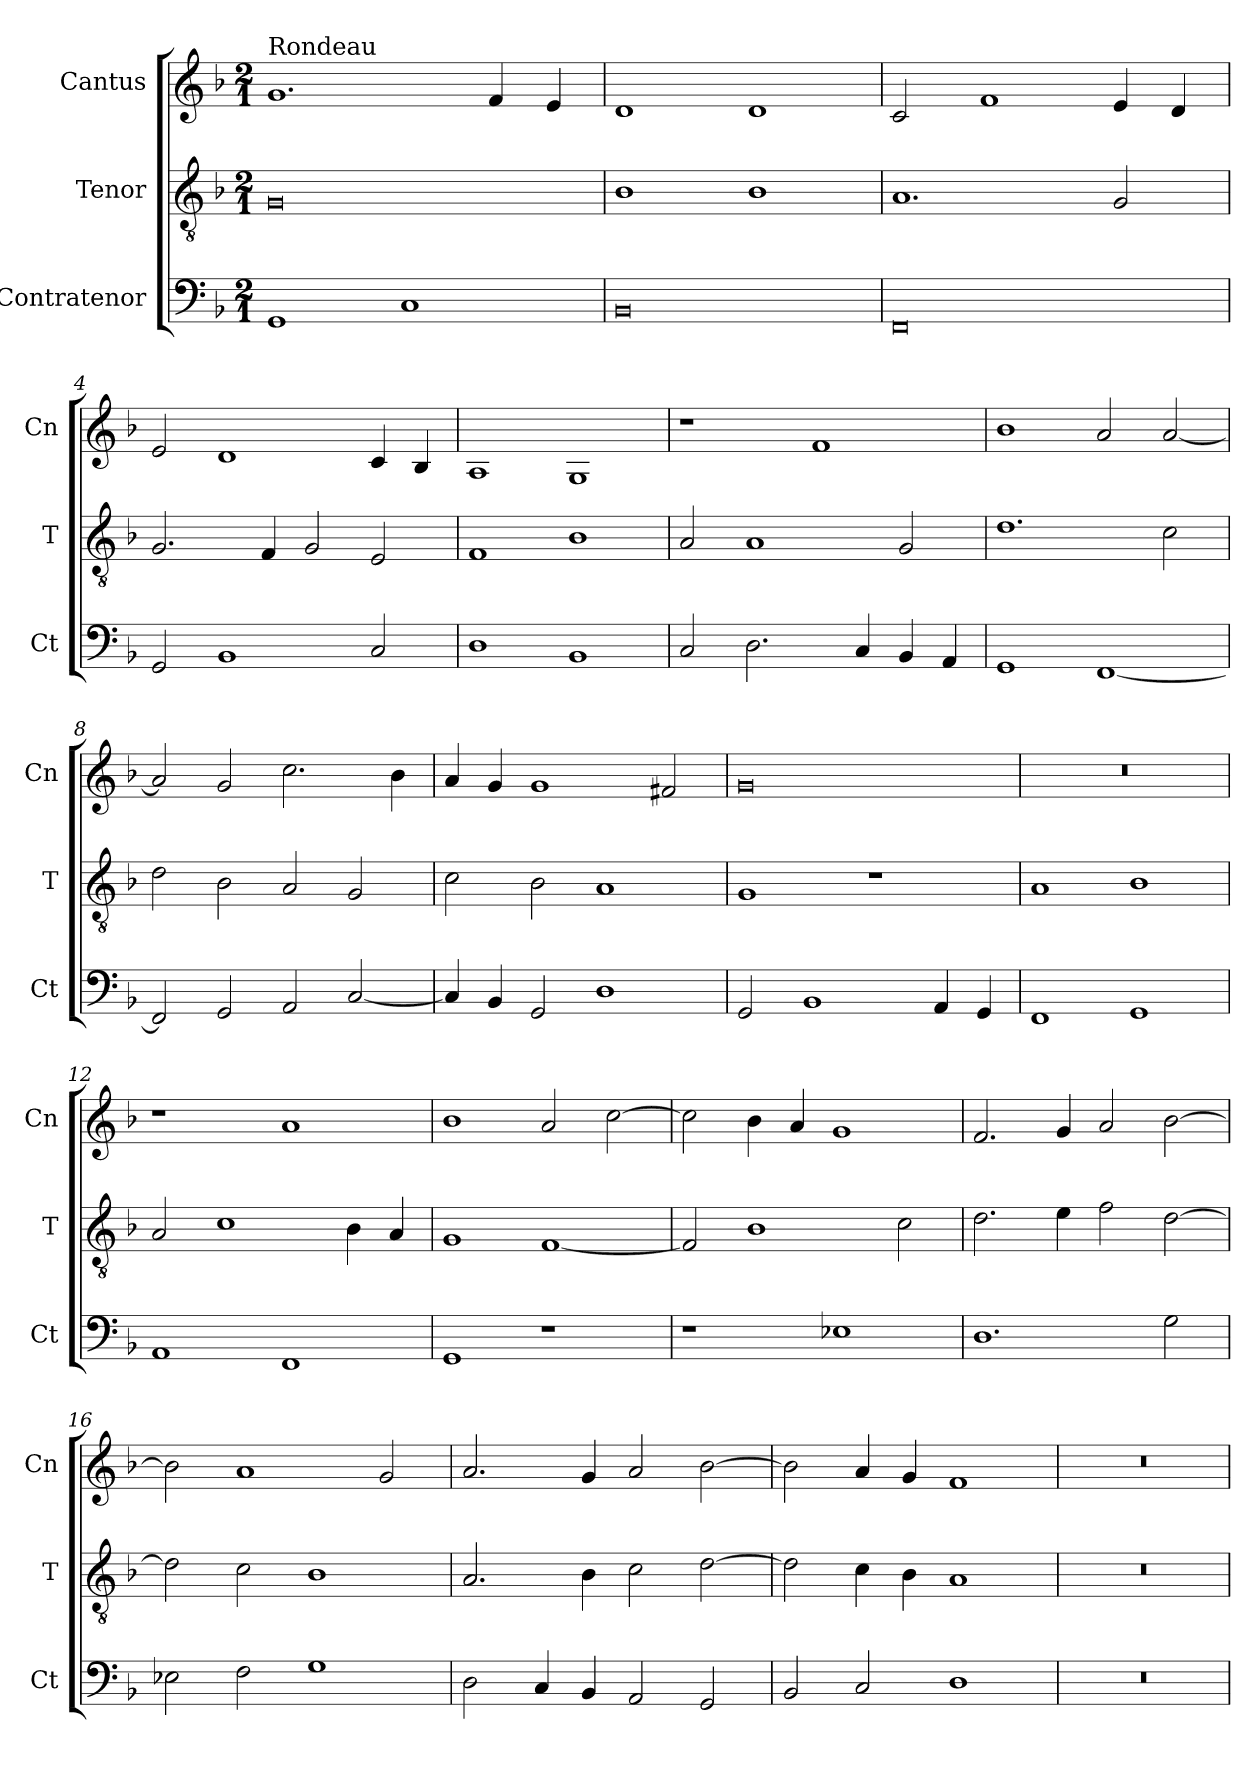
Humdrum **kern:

**kern	**kern	**kern
*part3	*part2	*part1
*staff3	*staff2	*staff1
*I"Contratenor	*I"Tenor	*I"Cantus
*I'Ct	*I'T	*I'Cn
*clefF4	*clefGv2	*clefG2
*k[b-]	*k[b-]	*k[b-]
*M2/1	*M2/1	*M2/1
=1	=1	=1
!	!	!LO:TX:a:t=Rondeau
1GG	0G	1.g
1C	.	.
.	.	4f/
.	.	4e/
=2	=2	=2
0BB-	1B-	1d
.	1B-	1d
=3	=3	=3
0FF	1.A	2c/
.	.	1f
.	2G/	4e/
.	.	4d/
=4	=4	=4
2GG/	2.G/	2e/
1BB-	.	1d
.	4F/	.
.	2G/	.
2C/	2E/	4c/
.	.	4B-/
=5	=5	=5
1D	1F	1A
1BB-	1B-	1G
=6	=6	=6
2C/	2A/	1r
2.D\	1A	.
.	.	1f
4C/	.	.
4BB-/	2G/	.
4AA/	.	.
=7	=7	=7
1GG	1.d	1b-
[1FF	.	2a/
.	2c\	[2a/
=8	=8	=8
2FF/]	2d\	2a/]
2GG/	2B-\	2g/
2AA/	2A/	2.cc\
[2C/	2G/	.
.	.	4b-\
=9	=9	=9
4C/]	2c\	4a/
4BB-/	.	4g/
2GG/	2B-\	1g
1D	1A	.
.	.	2f#X/
=10	=10	=10
2GG/	1G	0g
1BB-	.	.
.	1r	.
4AA/	.	.
4GG/	.	.
=11	=11	=11
1FF	1A	0r
1GG	1B-	.
=12	=12	=12
1AA	2A/	1r
.	1c	.
1FF	.	1a
.	4B-\	.
.	4A/	.
=13	=13	=13
1GG	1G	1b-
1r	[1F	2a/
.	.	[2cc\
=14	=14	=14
1r	2F/]	2cc\]
.	1B-	4b-\
.	.	4a/
1E-X	.	1g
.	2c\	.
=15	=15	=15
1.D	2.d\	2.f/
.	4e\	4g/
.	2f\	2a/
2G\	[2d\	[2b-\
=16	=16	=16
2E-X\	2d\]	2b-\]
2F\	2c\	1a
1G	1B-	.
.	.	2g/
=17	=17	=17
2D\	2.A/	2.a/
4C/	.	.
4BB-/	4B-\	4g/
2AA/	2c\	2a/
2GG/	[2d\	[2b-\
=18	=18	=18
2BB-/	2d\]	2b-\]
2C/	4c\	4a/
.	4B-\	4g/
1D	1A	1f
=19	=19	=19
0r	0r	0r
=	=	=
*-	*-	*-
